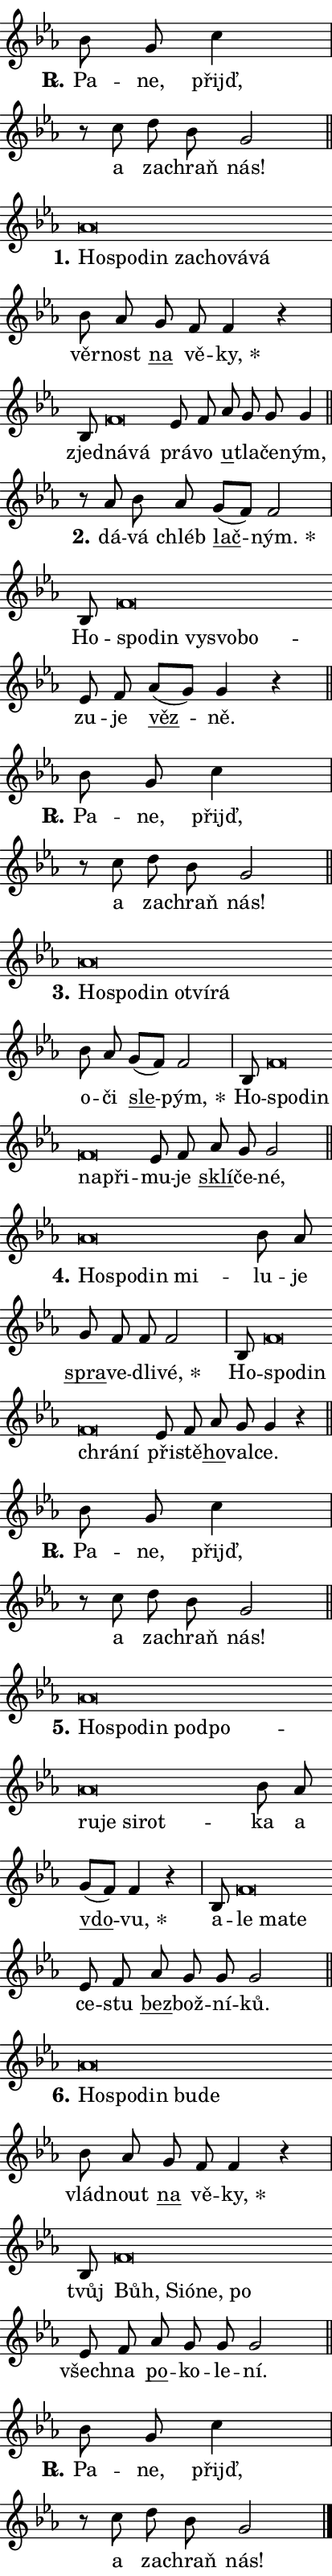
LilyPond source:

\version "2.22.1"
\header { tagline = "" }
\paper {
  indent = 0\cm
  top-margin = 0\cm
  right-margin = 0\cm
  bottom-margin = 0\cm
  left-margin = 0\cm
  paper-width = 7\cm
  page-breaking = #ly:one-page-breaking
  system-system-spacing.basic-distance = #11
  score-system-spacing.basic-distance = #11
  ragged-last = ##f
}


%% Author: Thomas Morley
%% https://lists.gnu.org/archive/html/lilypond-user/2020-05/msg00002.html
#(define (line-position grob)
"Returns position of @var[grob} in current system:
   @code{'start}, if at first time-step
   @code{'end}, if at last time-step
   @code{'middle} otherwise
"
  (let* ((col (ly:item-get-column grob))
         (ln (ly:grob-object col 'left-neighbor))
         (rn (ly:grob-object col 'right-neighbor))
         (col-to-check-left (if (ly:grob? ln) ln col))
         (col-to-check-right (if (ly:grob? rn) rn col))
         (break-dir-left
           (and
             (ly:grob-property col-to-check-left 'non-musical #f)
             (ly:item-break-dir col-to-check-left)))
         (break-dir-right
           (and
             (ly:grob-property col-to-check-right 'non-musical #f)
             (ly:item-break-dir col-to-check-right))))
        (cond ((eqv? 1 break-dir-left) 'start)
              ((eqv? -1 break-dir-right) 'end)
              (else 'middle))))

#(define (tranparent-at-line-position vctor)
  (lambda (grob)
  "Relying on @code{line-position} select the relevant enry from @var{vctor}.
Used to determine transparency,"
    (case (line-position grob)
      ((end) (not (vector-ref vctor 0)))
      ((middle) (not (vector-ref vctor 1)))
      ((start) (not (vector-ref vctor 2))))))

noteHeadBreakVisibility =
#(define-music-function (break-visibility)(vector?)
"Makes @code{NoteHead}s transparent relying on @var{break-visibility}"
#{
  \override NoteHead.transparent =
    #(tranparent-at-line-position break-visibility)
#})

#(define delete-ledgers-for-transparent-note-heads
  (lambda (grob)
    "Reads whether a @code{NoteHead} is transparent.
If so this @code{NoteHead} is removed from @code{'note-heads} from
@var{grob}, which is supposed to be @code{LedgerLineSpanner}.
As a result ledgers are not printed for this @code{NoteHead}"
    (let* ((nhds-array (ly:grob-object grob 'note-heads))
           (nhds-list
             (if (ly:grob-array? nhds-array)
                 (ly:grob-array->list nhds-array)
                 '()))
           ;; Relies on the transparent-property being done before
           ;; Staff.LedgerLineSpanner.after-line-breaking is executed.
           ;; This is fragile ...
           (to-keep
             (remove
               (lambda (nhd)
                 (ly:grob-property nhd 'transparent #f))
               nhds-list)))
      ;; TODO find a better method to iterate over grob-arrays, similiar
      ;; to filter/remove etc for lists
      ;; For now rebuilt from scratch
      (set! (ly:grob-object grob 'note-heads)  '())
      (for-each
        (lambda (nhd)
          (ly:pointer-group-interface::add-grob grob 'note-heads nhd))
        to-keep))))

hideNotes = {
  \noteHeadBreakVisibility #begin-of-line-visible
}
unHideNotes = {
  \noteHeadBreakVisibility #all-visible
}

% work-around for resetting accidentals
% https://lilypond.org/doc/v2.23/Documentation/notation/displaying-rhythms#unmetered-music
cadenzaMeasure = {
  \cadenzaOff
  \partial 1024 s1024
  \cadenzaOn
}

#(define-markup-command (accent layout props text) (markup?)
  "Underline accented syllable"
  (interpret-markup layout props
    #{\markup \override #'(offset . 4.3) \underline { #text }#}))

responsum = \markup \concat {
  "R" \hspace #-1.05 \path #0.1 #'((moveto 0 0.07) (lineto 0.9 0.8)) \hspace #0.05 "."
}

\layout {
    \context {
        \Staff
        \remove "Time_signature_engraver"
        \override LedgerLineSpanner.after-line-breaking = #delete-ledgers-for-transparent-note-heads
    }
    \context {
        \Voice {
            \override NoteHead.output-attributes = #'((class . "notehead"))
            \override Hairpin.height = #0.55
        }
    }
    \context {
        \Lyrics {
            \override StanzaNumber.output-attributes = #'((class . "stanzanumber"))
            \override LyricSpace.minimum-distance = #0.9
            \override LyricText.font-name = #"TeX Gyre Schola"
            \override LyricText.font-size = 1
            \override StanzaNumber.font-name = #"TeX Gyre Schola Bold"
            \override StanzaNumber.font-size = 1
        }
    }
}

% magnetic-lyrics.ily
%
%   written by
%     Jean Abou Samra <jean@abou-samra.fr>
%     Werner Lemberg <wl@gnu.org>
%
%   adapted by
%     Jiri Hon <jiri.hon@gmail.com>
%
% Version 2022-Apr-15

% https://www.mail-archive.com/lilypond-user@gnu.org/msg149350.html

#(define (Left_hyphen_pointer_engraver context)
   "Collect syllable-hyphen-syllable occurrences in lyrics and store
them in properties.  This engraver only looks to the left.  For
example, if the lyrics input is @code{foo -- bar}, it does the
following.

@itemize @bullet
@item
Set the @code{text} property of the @code{LyricHyphen} grob between
@q{foo} and @q{bar} to @code{foo}.

@item
Set the @code{left-hyphen} property of the @code{LyricText} grob with
text @q{foo} to the @code{LyricHyphen} grob between @q{foo} and
@q{bar}.
@end itemize

Use this auxiliary engraver in combination with the
@code{lyric-@/text::@/apply-@/magnetic-@/offset!} hook."
   (let ((hyphen #f)
         (text #f))
     (make-engraver
      (acknowledgers
       ((lyric-syllable-interface engraver grob source-engraver)
        (set! text grob)))
      (end-acknowledgers
       ((lyric-hyphen-interface engraver grob source-engraver)
        ;(when (not (grob::has-interface grob 'lyric-space-interface))
          (set! hyphen grob)));)
      ((stop-translation-timestep engraver)
       (when (and text hyphen)
         (ly:grob-set-object! text 'left-hyphen hyphen))
       (set! text #f)
       (set! hyphen #f)))))

#(define (lyric-text::apply-magnetic-offset! grob)
   "If the space between two syllables is less than the value in
property @code{LyricText@/.details@/.squash-threshold}, move the right
syllable to the left so that it gets concatenated with the left
syllable.

Use this function as a hook for
@code{LyricText@/.after-@/line-@/breaking} if the
@code{Left_@/hyphen_@/pointer_@/engraver} is active."
   (let ((hyphen (ly:grob-object grob 'left-hyphen #f)))
     (when hyphen
       (let ((left-text (ly:spanner-bound hyphen LEFT)))
         (when (grob::has-interface left-text 'lyric-syllable-interface)
           (let* ((common (ly:grob-common-refpoint grob left-text X))
                  (this-x-ext (ly:grob-extent grob common X))
                  (left-x-ext
                   (begin
                     ;; Trigger magnetism for left-text.
                     (ly:grob-property left-text 'after-line-breaking)
                     (ly:grob-extent left-text common X)))
                  ;; `delta` is the gap width between two syllables.
                  (delta (- (interval-start this-x-ext)
                            (interval-end left-x-ext)))
                  (details (ly:grob-property grob 'details))
                  (threshold (assoc-get 'squash-threshold details 0.2)))
             (when (< delta threshold)
               (let* (;; We have to manipulate the input text so that
                      ;; ligatures crossing syllable boundaries are not
                      ;; disabled.  For languages based on the Latin
                      ;; script this is essentially a beautification.
                      ;; However, for non-Western scripts it can be a
                      ;; necessity.
                      (lt (ly:grob-property left-text 'text))
                      (rt (ly:grob-property grob 'text))
                      (is-space (grob::has-interface hyphen 'lyric-space-interface))
                      (space (if is-space " " ""))
                      (space-markup (grob-interpret-markup grob " "))
                      (space-size (interval-length (ly:stencil-extent space-markup X)))
                      (extra-delta (if is-space space-size 0))
                      ;; Append new syllable.
                      (ltrt-space (if (and (string? lt) (string? rt))
                                (string-append lt space rt)
                                (make-concat-markup (list lt space rt))))
                      ;; Right-align `ltrt` to the right side.
                      (ltrt-space-markup (grob-interpret-markup
                               grob
                               (make-translate-markup
                                (cons (interval-length this-x-ext) 0)
                                (make-right-align-markup ltrt-space)))))
                 (begin
                   ;; Don't print `left-text`.
                   (ly:grob-set-property! left-text 'stencil #f)
                   ;; Set text and stencil (which holds all collected
                   ;; syllables so far) and shift it to the left.
                   (ly:grob-set-property! grob 'text ltrt-space)
                   (ly:grob-set-property! grob 'stencil ltrt-space-markup)
                   (ly:grob-translate-axis! grob (- (- delta extra-delta)) X))))))))))


#(define (lyric-hyphen::displace-bounds-first grob)
   ;; Make very sure this callback isn't triggered too early.
   (let ((left (ly:spanner-bound grob LEFT))
         (right (ly:spanner-bound grob RIGHT)))
     (ly:grob-property left 'after-line-breaking)
     (ly:grob-property right 'after-line-breaking)
     (ly:lyric-hyphen::print grob)))

squashThreshold = #0.4

\layout {
  \context {
    \Lyrics
    \consists #Left_hyphen_pointer_engraver
    \override LyricText.after-line-breaking =
      #lyric-text::apply-magnetic-offset!
    \override LyricHyphen.stencil = #lyric-hyphen::displace-bounds-first
    \override LyricText.details.squash-threshold = \squashThreshold
    \override LyricHyphen.minimum-distance = 0
    \override LyricHyphen.minimum-length = \squashThreshold
  }
}

squash = \override LyricText.details.squash-threshold = 9999
unSquash = \override LyricText.details.squash-threshold = \squashThreshold

left = \override LyricText.self-alignment-X = #LEFT
unLeft = \revert LyricText.self-alignment-X

starOffset = #(lambda (grob) 
                (let ((x_offset (ly:self-alignment-interface::aligned-on-x-parent grob)))
                  (if (= x_offset 0) 0 (+ x_offset 1.2))))

star = #(define-music-function (syllable)(string?)
"Append star separator at the end of a syllable"
#{
  \once \override LyricText.X-offset = #starOffset
  \lyricmode { \markup {
    #syllable
    \override #'((font-name . "TeX Gyre Schola Bold")) \hspace #0.2 \lower #0.65 \larger "*"
  } }
#})

starAccent = #(define-music-function (syllable)(string?)
"Append star separator at the end of a syllable and make accent"
#{
  \once \override LyricText.X-offset = #starOffset
  \lyricmode { \markup {
    \accent #syllable
    \override #'((font-name . "TeX Gyre Schola Bold")) \hspace #0.2 \lower #0.65 \larger "*"
  } }
#})

breath = #(define-music-function (syllable)(string?)
"Append breathing indicator at the end of a syllable"
#{
  \lyricmode { \markup { #syllable "+" } }
#})

optionalBreath = #(define-music-function (syllable)(string?)
"Append optional breathing indicator at the end of a syllable"
#{
  \lyricmode { \markup { #syllable "(+)" } }
#})


\score {
    <<
        \new Voice = "melody" { \cadenzaOn \key es \major \relative { bes'8 g c4 \cadenzaMeasure \bar "|" r8 c d bes g2 \cadenzaMeasure \bar "||" \break }
\relative { as'\breve*1/16 \hideNotes \breve*1/16 \bar "" \breve*1/16 \bar "" \breve*1/16 \bar "" \breve*1/16 \bar "" \breve*1/16 \breve*1/16 \bar "" \unHideNotes bes8 as \bar "" g f f4 r \cadenzaMeasure \bar "|" bes,8 f'\breve*1/16 \hideNotes \breve*1/16 \bar "" \unHideNotes es8 f \bar "" as g g g4 \cadenzaMeasure \bar "||" \break }
\relative { r8 as' bes8 as \bar "" g[( f)] f2 \cadenzaMeasure \bar "|" bes,8 f'\breve*1/16 \hideNotes \breve*1/16 \bar "" \breve*1/16 \bar "" \breve*1/16 \breve*1/16 \bar "" \unHideNotes es8 f \bar "" as[( g)] g4 r \cadenzaMeasure \bar "||" \break }
\relative { bes'8 g c4 \cadenzaMeasure \bar "|" r8 c d bes g2 \cadenzaMeasure \bar "||" \break }
\relative { as'\breve*1/16 \hideNotes \breve*1/16 \bar "" \breve*1/16 \bar "" \breve*1/16 \bar "" \breve*1/16 \breve*1/16 \bar "" \unHideNotes bes8 as \bar "" g[( f)] f2 \cadenzaMeasure \bar "|" bes,8 f'\breve*1/16 \hideNotes \breve*1/16 \bar "" \breve*1/16 \breve*1/16 \bar "" \unHideNotes es8 f \bar "" as g g2 \cadenzaMeasure \bar "||" \break }
\relative { as'\breve*1/16 \hideNotes \breve*1/16 \bar "" \breve*1/16 \breve*1/16 \bar "" \unHideNotes bes8 as \bar "" g f f f2 \cadenzaMeasure \bar "|" bes,8 f'\breve*1/16 \hideNotes \breve*1/16 \bar "" \breve*1/16 \breve*1/16 \bar "" \unHideNotes es8 f \bar "" as g g4 r \cadenzaMeasure \bar "||" \break }
\relative { bes'8 g c4 \cadenzaMeasure \bar "|" r8 c d bes g2 \cadenzaMeasure \bar "||" \break }
\relative { as'\breve*1/16 \hideNotes \breve*1/16 \bar "" \breve*1/16 \bar "" \breve*1/16 \bar "" \breve*1/16 \bar "" \breve*1/16 \bar "" \breve*1/16 \bar "" \breve*1/16 \breve*1/16 \bar "" \unHideNotes bes8 as \bar "" g[( f)] f4 r \cadenzaMeasure \bar "|" bes,8 f'\breve*1/16 \hideNotes \breve*1/16 \breve*1/16 \bar "" \unHideNotes es8 f \bar "" as g g g2 \cadenzaMeasure \bar "||" \break }
\relative { as'\breve*1/16 \hideNotes \breve*1/16 \bar "" \breve*1/16 \bar "" \breve*1/16 \breve*1/16 \bar "" \unHideNotes bes8 as \bar "" g f f4 r \cadenzaMeasure \bar "|" bes,8 f'\breve*1/16 \hideNotes \breve*1/16 \bar "" \breve*1/16 \bar "" \breve*1/16 \breve*1/16 \bar "" \unHideNotes es8 f \bar "" as g g g2 \cadenzaMeasure \bar "||" \break }
\relative { bes'8 g c4 \cadenzaMeasure \bar "|" r8 c d bes g2 \cadenzaMeasure \bar "||" \break } \bar "|." }
        \new Lyrics \lyricsto "melody" { \lyricmode { \set stanza = \responsum
Pa -- ne, přijď, a za -- chraň nás!
\set stanza = "1."
\left Ho -- \squash spo -- din za -- cho -- vá -- vá \unLeft \unSquash věr -- nost \markup \accent na vě -- \star ky, zjed -- \left ná -- \squash vá \unLeft \unSquash prá -- vo \markup \accent u -- tla -- če -- ným,
\set stanza = "2."
dá -- vá chléb \markup \accent lač -- \star ným. Ho -- \left spo -- \squash din vy -- svo -- bo -- \unLeft \unSquash zu -- je \markup \accent věz -- ně.
\set stanza = \responsum
Pa -- ne, přijď, a za -- chraň nás!
\set stanza = "3."
\left Ho -- \squash spo -- din o -- tví -- rá \unLeft \unSquash o -- či \markup \accent sle -- \star pým, Ho -- \left spo -- \squash din na -- při -- \unLeft \unSquash mu -- je \markup \accent sklí -- če -- né,
\set stanza = "4."
\left Ho -- \squash spo -- din mi -- \unLeft \unSquash lu -- je \markup \accent spra -- ve -- dli -- \star vé, Ho -- \left spo -- \squash din chrá -- ní \unLeft \unSquash při -- stě -- \markup \accent ho -- val -- ce.
\set stanza = \responsum
Pa -- ne, přijď, a za -- chraň nás!
\set stanza = "5."
\left Ho -- \squash spo -- din pod -- po -- ru -- je si -- rot -- \unLeft \unSquash ka a \markup \accent vdo -- \star vu, a -- \left le \squash ma -- te \unLeft \unSquash ce -- stu \markup \accent bez -- bož -- ní -- ků.
\set stanza = "6."
\left Ho -- \squash spo -- din bu -- de \unLeft \unSquash vlád -- nout \markup \accent na vě -- \star ky, tvůj \left Bůh, \squash Si -- ó -- ne, po \unLeft \unSquash všech -- na \markup \accent po -- ko -- le -- ní.
\set stanza = \responsum
Pa -- ne, přijď, a za -- chraň nás! } }
    >>
    \layout {}
}
